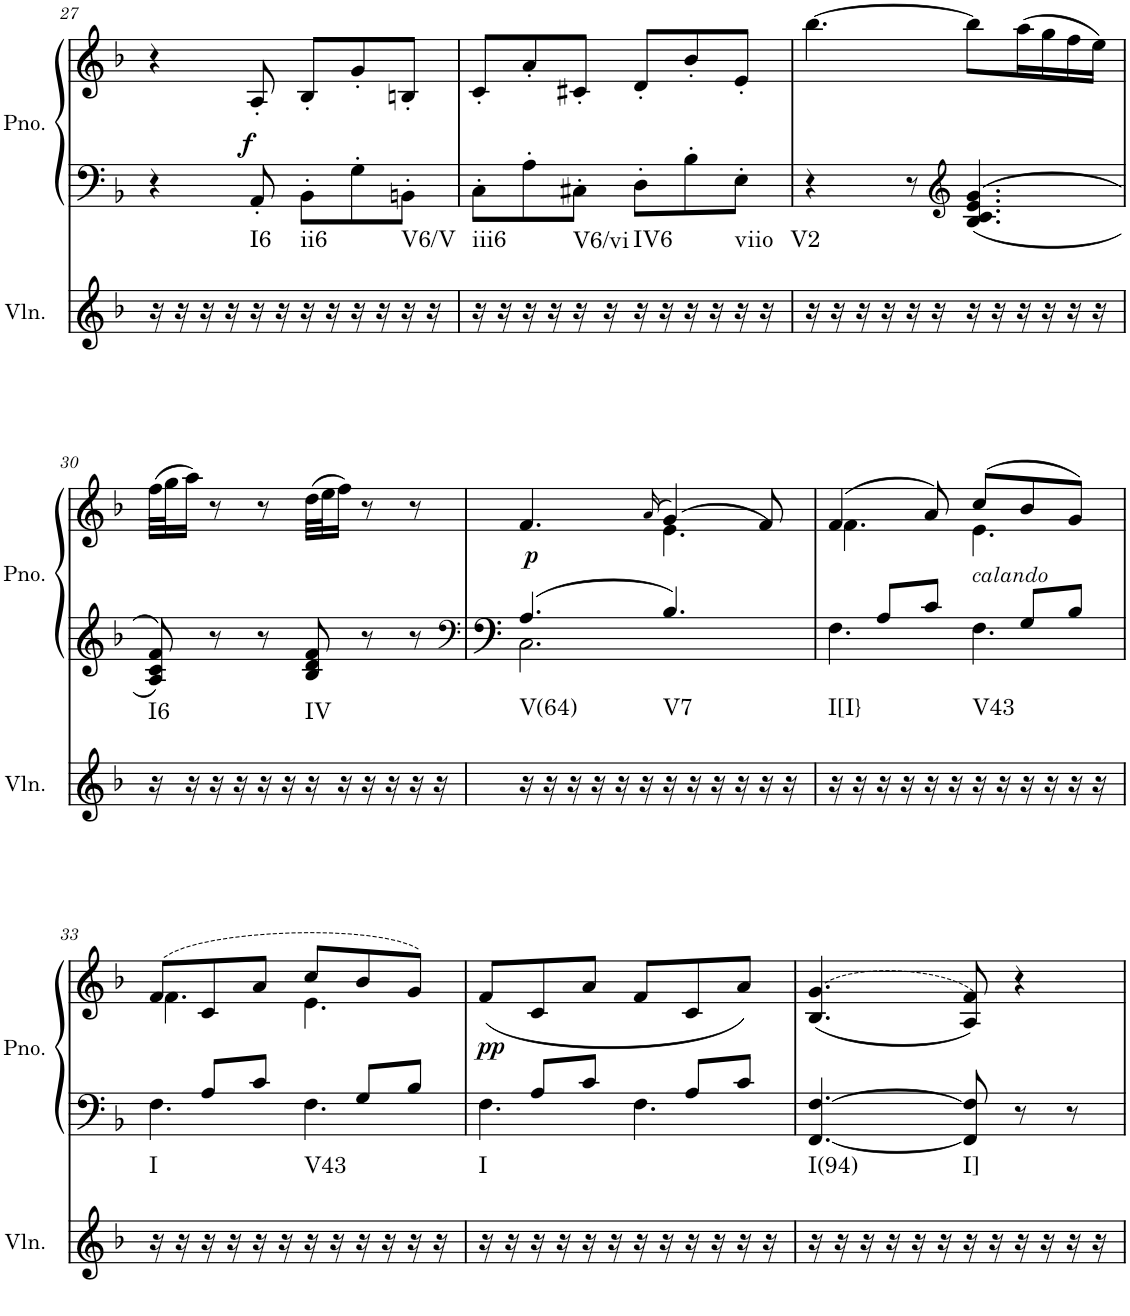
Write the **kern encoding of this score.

**kern	**harte	**kern	**kern	**dynam
*part2	*part2	*part1	*part1	*part1
*staff3	*	*staff2	*staff1	*staff1/2
*I"Violin	*	*I"Piano, Piano right	*	*
*I'Vln.	*	*I'Pno.	*	*
!!LO:PB:g=z
*clefG2	*	*clefF4	*clefG2	*
*k[b-]	*	*k[b-]	*k[b-]	*
*M6/8	*	*M6/8	*M6/8	*
=27	=27	=27	=27	=27
16r	.	4r	4r	.
16r	.	.	.	.
16r	.	.	.	.
16r	.	.	.	.
!	!LO:H:kt=I6	!	!	!LO:DY:a=2
16r	N	8AA'/	8A'/	f
16r	.	.	.	.
!	!LO:H:kt=ii6	!	!	!
16r	N	8BB-'\L	8B-'/L	.
16r	.	.	.	.
16r	.	8G'\	8g'/	.
16r	.	.	.	.
!	!LO:H:kt=V6/V	!	!	!
16r	N	8BBn'\J	8Bn'/J	.
16r	.	.	.	.
=28	=28	=28	=28	=28
!	!LO:H:kt=iii6	!	!	!
16r	N	8C'\L	8c'/L	.
16r	.	.	.	.
16r	.	8A'\	8a'/	.
16r	.	.	.	.
!	!LO:H:kt=V6/vi	!	!	!
16r	N	8C#X'\J	8c#X'/J	.
16r	.	.	.	.
!	!LO:H:kt=IV6	!	!	!
16r	N	8D'\L	8d'/L	.
16r	.	.	.	.
16r	.	8B-'\	8b-'/	.
16r	.	.	.	.
!	!LO:H:kt=viio	!	!	!
16r	N	8E'\J	8e'/J	.
16r	.	.	.	.
=29	=29	=29	=29	=29
!	!LO:H:kt=V2	!	!	!
16r	N	4r	[4.bb-\	.
16r	.	.	.	.
16r	.	.	.	.
16r	.	.	.	.
16r	.	8r	.	.
16r	.	.	.	.
*	*	*clefG2	*	*
16r	.	4.B-/ 4.c/ 4.e/ 4.g/	8bb-\L]	.
16r	.	.	.	.
16r	.	.	(16aa\L	.
16r	.	.	16gg\	.
16r	.	.	16ff\	.
16r	.	.	16ee\JJ)	.
!!LO:LB:g=z
=30	=30	=30	=30	=30
!	!LO:H:kt=I6	!	!	!
16r	N	8A/ 8c/ 8f/	(32ff\LLL	.
.	.	.	32gg\J	.
16r	.	.	16aa\JJ)	.
16r	.	8r	8r	.
16r	.	.	.	.
16r	.	8r	8r	.
16r	.	.	.	.
!	!LO:H:kt=IV	!	!	!
16r	N	8B-/ 8d/ 8f/	(32dd\LLL	.
.	.	.	32ee\J	.
16r	.	.	16ff\JJ)	.
16r	.	8r	8r	.
16r	.	.	.	.
16r	.	8r	8r	.
16r	.	.	.	.
=31	=31	=31	=31	=31
*	*	*clefF4	*	*
*	*	*^	*^	*
!	!LO:H:kt=V(64)	!	!	!	!	!LO:DY:b
16r	N	4.A/	2.C\	4.f/	4.ryy	p
16r	.	.	.	.	.	.
16r	.	.	.	.	.	.
16r	.	.	.	.	.	.
16r	.	.	.	.	.	.
16r	.	.	.	.	.	.
.	.	.	.	(>16qa/	.	.
!	!LO:H:kt=V7	!	!	!	!	!
16r	N	4.B-/	.	(4g/)	4.e\	.
16r	.	.	.	.	.	.
16r	.	.	.	.	.	.
16r	.	.	.	.	.	.
16r	.	.	.	8f/)	.	.
16r	.	.	.	.	.	.
=32	=32	=32	=32	=32	=32	=32
!	!LO:H:kt=I[I}	!	!	!	!	!
16r	N	8ryy	4.F\	(4f/	4.f\	.
16r	.	.	.	.	.	.
16r	.	8A/L	.	.	.	.
16r	.	.	.	.	.	.
16r	.	8c/J	.	8a/)	.	.
16r	.	.	.	.	.	.
!	!LO:H:kt=V43	!	!	!LO:TX:b:i:t=calando	!	!
16r	N	8ryy	4.F\	(8cc/L	4.e\	.
16r	.	.	.	.	.	.
16r	.	8G/L	.	8b-/	.	.
16r	.	.	.	.	.	.
16r	.	8B-/J	.	8g/J)	.	.
16r	.	.	.	.	.	.
!!LO:LB:g=z	!!
=33	=33	=33	=33	=33	=33	=33
!	!LO:H:kt=I	!	!	!	!	!
16r	N	8ryy	4.F\	(8f/L	4.f\	.
16r	.	.	.	.	.	.
16r	.	8A/L	.	8c/	.	.
16r	.	.	.	.	.	.
16r	.	8c/J	.	8a/J	.	.
16r	.	.	.	.	.	.
!	!LO:H:kt=V43	!	!	!	!	!
16r	N	8ryy	4.F\	8cc/L	4.e\	.
16r	.	.	.	.	.	.
16r	.	8G/L	.	8b-/	.	.
16r	.	.	.	.	.	.
16r	.	8B-/J	.	8g/J)	.	.
16r	.	.	.	.	.	.
*	*	*	*	*v	*v	*
=34	=34	=34	=34	=34	=34
!	!LO:H:kt=I	!	!	!	!LO:DY:b
16r	N	8ryy	4.F\	(8f/L	pp
16r	.	.	.	.	.
16r	.	8A/L	.	8c/	.
16r	.	.	.	.	.
16r	.	8c/J	.	8a/J	.
16r	.	.	.	.	.
16r	.	8ryy	4.F\	8f/L	.
16r	.	.	.	.	.
16r	.	8A/L	.	8c/	.
16r	.	.	.	.	.
16r	.	8c/J	.	8a/J)	.
16r	.	.	.	.	.
*	*	*v	*v	*	*
=35	=35	=35	=35	=35
!	!LO:H:kt=I(94)	!	!	!
16r	N	[4.FF/ [4.F/	(>(4.B-/ 4.g/	.
16r	.	.	.	.
16r	.	.	.	.
16r	.	.	.	.
16r	.	.	.	.
16r	.	.	.	.
!	!LO:H:kt=I]	!	!	!
16r	N	8FF/] 8F/]	8A/ 8f/))	.
16r	.	.	.	.
16r	.	8r	4r	.
16r	.	.	.	.
16r	.	8r	.	.
16r	.	.	.	.
=	=	=	=	=
*-	*-	*-	*-	*-
